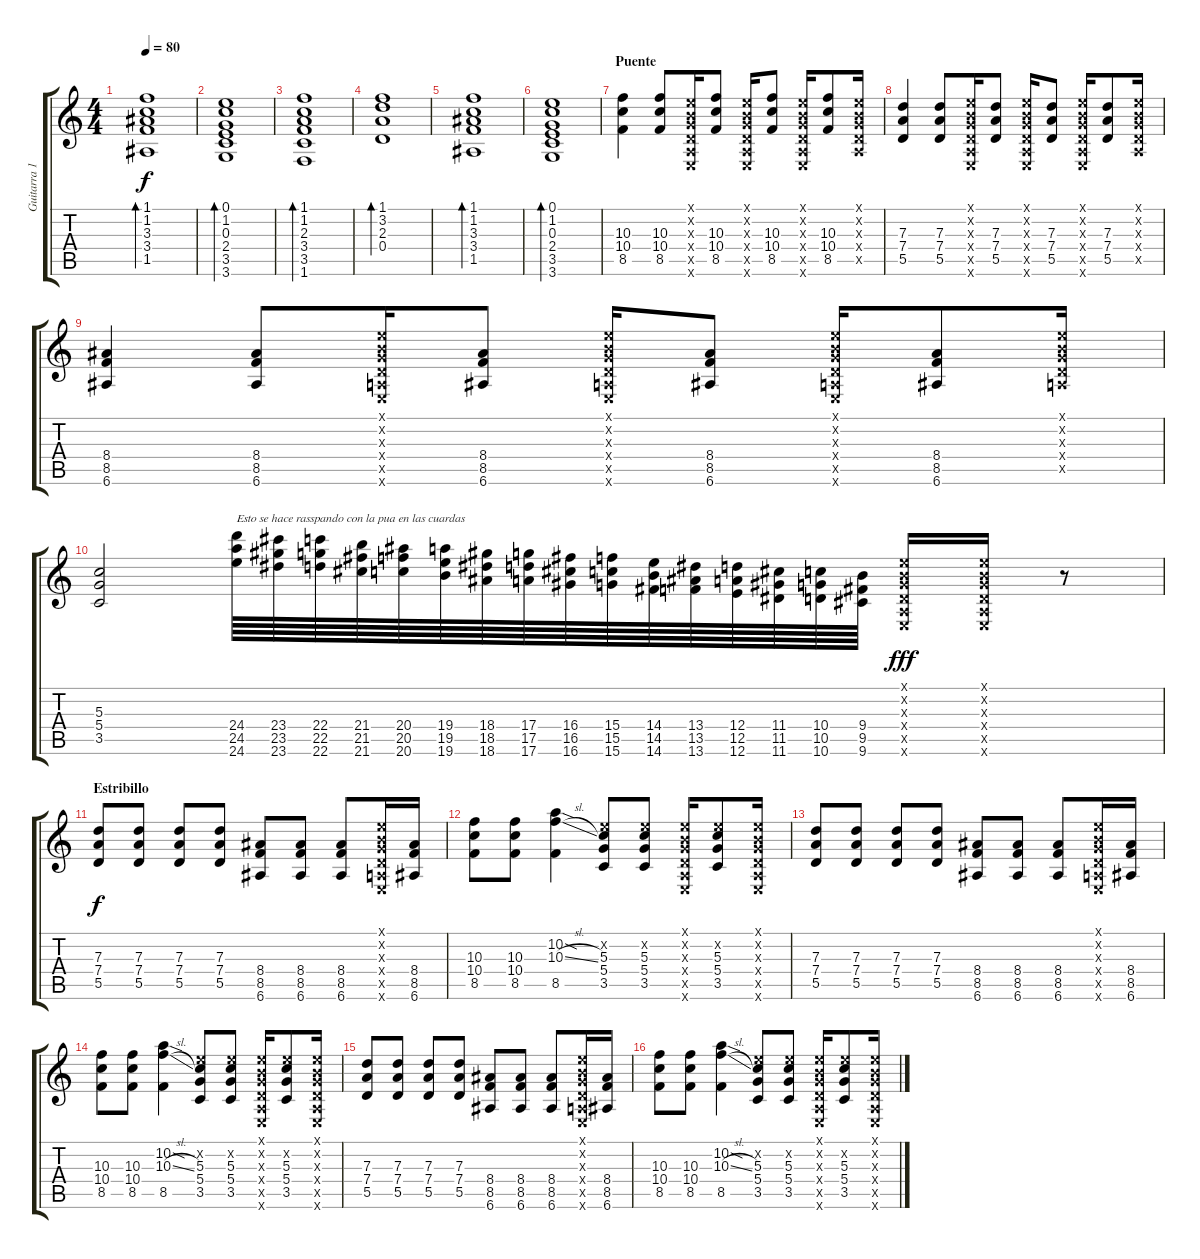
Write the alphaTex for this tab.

\track ("Guitarra 1 (Evan)" "Guitarra 1") {instrument distortionguitar}
\staff {score tabs}
\tuning (E4 B3 G3 D3 A2 E2) {hide}
\ts (4 4)
\tempo 80
\clef g2
\ks c
(1.1 1.2 3.3 3.4 1.5).1{bd 60 dy f} |
(0.1 1.2 0.3 2.4 3.5 3.6).1{bd 60} |
(1.1 1.2 2.3 3.4 3.5 1.6).1{bd 60 volume 8} |
(1.1 3.2 2.3 0.4).1{bd 60} |
(1.1 1.2 3.3 3.4 1.5).1{bd 60} |
(0.1 1.2 0.3 2.4 3.5 3.6).1{bd 60} |
\section ("" "Puente")
(10.3 10.4 8.5).4{volume 16 balance 11} (10.3 10.4 8.5).8 (0.1{x} 0.2{x} 0.3{x} 0.4{x} 0.5{x} 0.6{x}).16 (10.3 10.4 8.5).8 (0.1{x} 0.2{x} 0.3{x} 0.4{x} 0.5{x} 0.6{x}).16 (10.3 10.4 8.5).8 (0.1{x} 0.2{x} 0.3{x} 0.4{x} 0.5{x} 0.6{x}).16 (10.3 10.4 8.5).8 (0.1{x} 0.2{x} 0.3{x} 0.4{x} 0.5{x}).16 |
(7.3 7.4 5.5).4{volume 16 balance 11} (7.3 7.4 5.5).8 (0.1{x} 0.2{x} 0.3{x} 0.4{x} 0.5{x} 0.6{x}).16 (7.3 7.4 5.5).8 (0.1{x} 0.2{x} 0.3{x} 0.4{x} 0.5{x} 0.6{x}).16 (7.3 7.4 5.5).8 (0.1{x} 0.2{x} 0.3{x} 0.4{x} 0.5{x} 0.6{x}).16 (7.3 7.4 5.5).8 (0.1{x} 0.2{x} 0.3{x} 0.4{x} 0.5{x}).16 |
(8.4 8.5 6.6).4{volume 16 balance 11} (8.4 8.5 6.6).8 (0.1{x} 0.2{x} 0.3{x} 0.4{x} 0.5{x} 0.6{x}).16 (8.4 8.5 6.6).8 (0.1{x} 0.2{x} 0.3{x} 0.4{x} 0.5{x} 0.6{x}).16 (8.4 8.5 6.6).8 (0.1{x} 0.2{x} 0.3{x} 0.4{x} 0.5{x} 0.6{x}).16 (8.4 8.5 6.6).8 (0.1{x} 0.2{x} 0.3{x} 0.4{x} 0.5{x}).16 |
(5.3 5.4 3.5).2 (24.4 24.5 24.6).64{txt "Esto se hace rasspando con la pua en las cuardas" instrument guitarfretnoise} (23.4 23.5 23.6).64 (22.4 22.5 22.6).64 (21.4 21.5 21.6).64 (20.4 20.5 20.6).64 (19.4 19.5 19.6).64 (18.4 18.5 18.6).64 (17.4 17.5 17.6).64 (16.4 16.5 16.6).64 (15.4 15.5 15.6).64 (14.4 14.5 14.6).64 (13.4 13.5 13.6).64 (12.4 12.5 12.6).64 (11.4 11.5 11.6).64 (10.4 10.5 10.6).64 (9.4 9.5 9.6).64 (0.1{x} 0.2{x} 0.3{x} 0.4{x} 0.5{x} 0.6{x}).16{dy fff instrument distortionguitar} (0.1{x} 0.2{x} 0.3{x} 0.4{x} 0.5{x} 0.6{x}).16 r.8 |
\section ("" "Estribillo")
(7.3 7.4 5.5).8{dy f} (7.3 7.4 5.5).8 (7.3 7.4 5.5).8 (7.3 7.4 5.5).8 (8.4 8.5 6.6).8 (8.4 8.5 6.6).8 (8.4 8.5 6.6).8 (0.1{x} 0.2{x} 0.3{x} 0.4{x} 0.5{x} 0.6{x}).16 (8.4 8.5 6.6).16 |
(10.3 10.4 8.5).8 (10.3 10.4 8.5).8 (10.2{sod} 10.3{sl} 8.5).4 (5.2{x} 5.3 5.4 3.5).8 (5.2{x} 5.3 5.4 3.5).8 (0.1{x} 0.2{x} 0.3{x} 0.4{x} 0.5{x} 0.6{x}).16 (5.2{x} 5.3 5.4 3.5).8 (0.1{x} 0.2{x} 0.3{x} 0.4{x} 0.5{x} 0.6{x}).16 |
(7.3 7.4 5.5).8 (7.3 7.4 5.5).8 (7.3 7.4 5.5).8 (7.3 7.4 5.5).8 (8.4 8.5 6.6).8 (8.4 8.5 6.6).8 (8.4 8.5 6.6).8 (0.1{x} 0.2{x} 0.3{x} 0.4{x} 0.5{x} 0.6{x}).16 (8.4 8.5 6.6).16 |
(10.3 10.4 8.5).8 (10.3 10.4 8.5).8 (10.2{sod} 10.3{sl} 8.5).4 (5.2{x} 5.3 5.4 3.5).8 (5.2{x} 5.3 5.4 3.5).8 (0.1{x} 0.2{x} 0.3{x} 0.4{x} 0.5{x} 0.6{x}).16 (5.2{x} 5.3 5.4 3.5).8 (0.1{x} 0.2{x} 0.3{x} 0.4{x} 0.5{x} 0.6{x}).16 |
(7.3 7.4 5.5).8 (7.3 7.4 5.5).8 (7.3 7.4 5.5).8 (7.3 7.4 5.5).8 (8.4 8.5 6.6).8 (8.4 8.5 6.6).8 (8.4 8.5 6.6).8 (0.1{x} 0.2{x} 0.3{x} 0.4{x} 0.5{x} 0.6{x}).16 (8.4 8.5 6.6).16 |
(10.3 10.4 8.5).8 (10.3 10.4 8.5).8 (10.2{sod} 10.3{sl} 8.5).4 (5.2{x} 5.3 5.4 3.5).8 (5.2{x} 5.3 5.4 3.5).8 (0.1{x} 0.2{x} 0.3{x} 0.4{x} 0.5{x} 0.6{x}).16 (5.2{x} 5.3 5.4 3.5).8 (0.1{x} 0.2{x} 0.3{x} 0.4{x} 0.5{x} 0.6{x}).16
